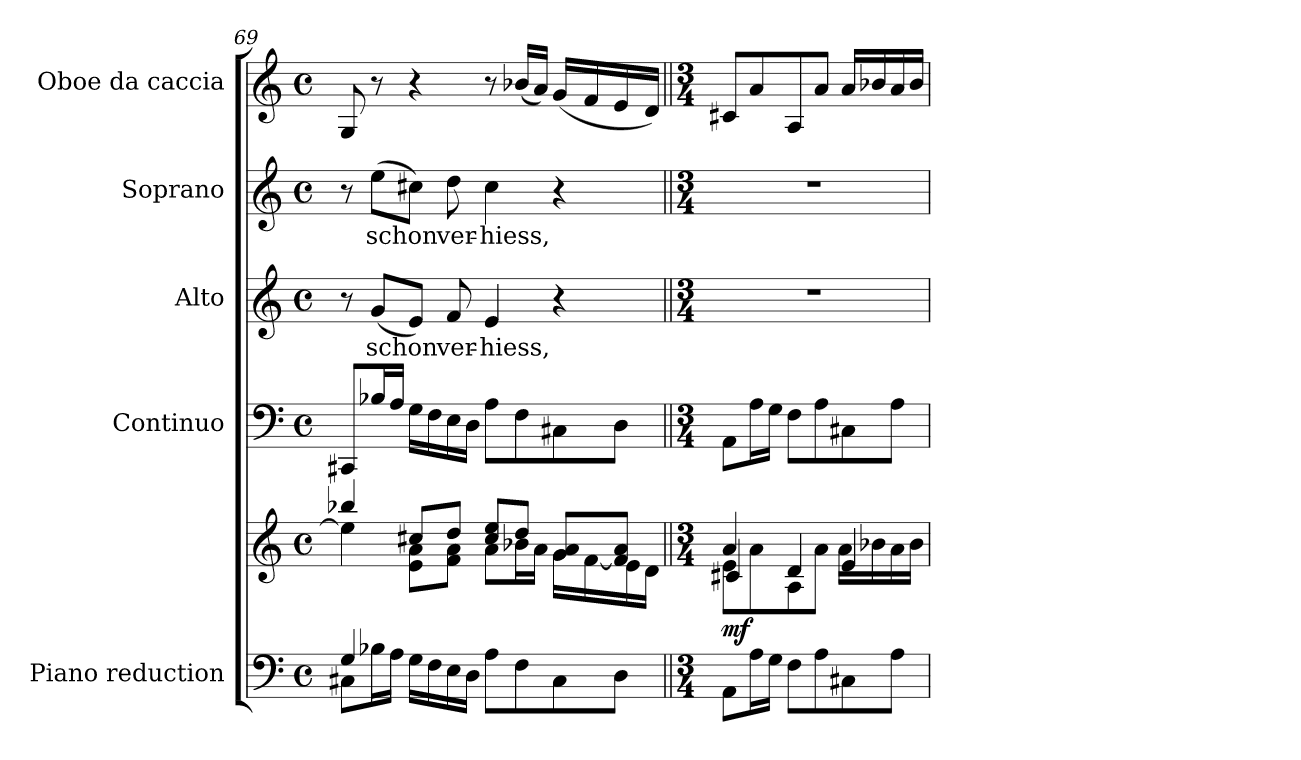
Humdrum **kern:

**kern	**kern	**dynam	**kern	**kern	**text	**kern	**text	**kern
*part5	*part5	*part5	*part4	*part3	*part3	*part2	*part2	*part1
*staff6	*staff5	*staff5/6	*staff4	*staff3	*staff3	*staff2	*staff2	*staff1
*I"Piano reduction	*	*	*I"Continuo	*I"Alto	*	*I"Soprano	*	*I"Oboe da caccia
*I'Pno	*	*	*	*	*	*	*	*I'Ob
*clefF4	*clefG2	*	*clefF4	*clefG2	*	*clefG2	*	*clefG2
*k[]	*k[]	*	*k[]	*k[]	*	*k[]	*	*k[]
*M4/4	*M4/4	*	*M4/4	*M4/4	*	*M4/4	*	*M4/4
*met(c)	*met(c)	*	*met(c)	*met(c)	*	*met(c)	*	*met(c)
=69	=69	=69	=69	=69	=69	=69	=69	=69
*^	*^	*	*	*	*	*	*	*
4G/	8C#X\L	4bb-X/	4ee\]	.	8CC#X/L	8r	.	8r	.	8G/
!	!	!	!	!	!	!	!LO:LY:b	!	!LO:LY:b	!
.	16B-X\L	.	.	.	16B-X/L	(8g/L	schon	(8ee\L	schon	8r
.	16A\JJ	.	.	.	16A/JJ	.	.	.	.	.
4ryy	16G\LL	8cc#X/L	8e\ 8a\L	.	16G\LL	8e/J)	.	8cc#X\J)	.	4r
.	16F\	.	.	.	16F\	.	.	.	.	.
!	!	!	!	!	!	!	!LO:LY:b	!	!LO:LY:b	!
.	16E\	8dd/J	8f\ 8a\J	.	16E\	8f/	ver-	8dd\	ver-	.
.	16D\JJ	.	.	.	16D\JJ	.	.	.	.	.
!	!	!	!	!	!	!	!LO:LY:b	!	!LO:LY:b	!
2ryy	8A\L	8cc#/ 8ee/L	8a\L	.	8A\L	4e/	-hiess,	4cc#\	-hiess,	8r
.	8F\	8dd/J	16b-X\L	.	8F\	.	.	.	.	(16b-X/LL
.	.	.	16a\JJ	.	.	.	.	.	.	16a/JJ)
.	8C#\	8g/ 8a/L	16g\LL	.	8C#X\	4r	.	4r	.	(16g/LL
.	.	.	[16f\	.	.	.	.	.	.	16f/
.	8D\J	8f/] 8a/J	16e\	.	8D\J	.	.	.	.	16e/
.	.	.	16d\JJ	.	.	.	.	.	.	16d/JJ)
*v	*v	*	*	*	*	*	*	*	*	*
*	*v	*v	*	*	*	*	*	*	*
!!LO:LB:g=z
=70||	=70||	=70||	=70||	=70||	=70||	=70||	=70||	=70||
*M3/4	*M3/4	*	*M3/4	*M3/4	*	*M3/4	*	*M3/4
*	*^	*	*	*	*	*	*	*
*	*	*^	*	*	*	*	*	*	*
!	!	!	!	!LO:DY:b	!	!	!	!	!	!
8AA\L	4a/	8e\L	4c#X/	mf	8AA\L	2.r	.	2.r	.	8c#X/L
16A\L	.	8a\	.	.	16A\L	.	.	.	.	8a/
16G\JJ	.	.	.	.	16G\JJ	.	.	.	.	.
8F\L	4d/	8A\	2ryy	.	8F\L	.	.	.	.	8A/
8A\	.	8a\J	.	.	8A\	.	.	.	.	8a/J
8C#X\	4e/	16a\LL	.	.	8C#X\	.	.	.	.	16a/LL
.	.	16b-X\	.	.	.	.	.	.	.	16b-X/
8A\J	.	16a\	.	.	8A\J	.	.	.	.	16a/
.	.	16b-\JJ	.	.	.	.	.	.	.	16b-/JJ
*	*v	*v	*v	*	*	*	*	*	*	*
=	=	=	=	=	=	=	=	=
*-	*-	*-	*-	*-	*-	*-	*-	*-
